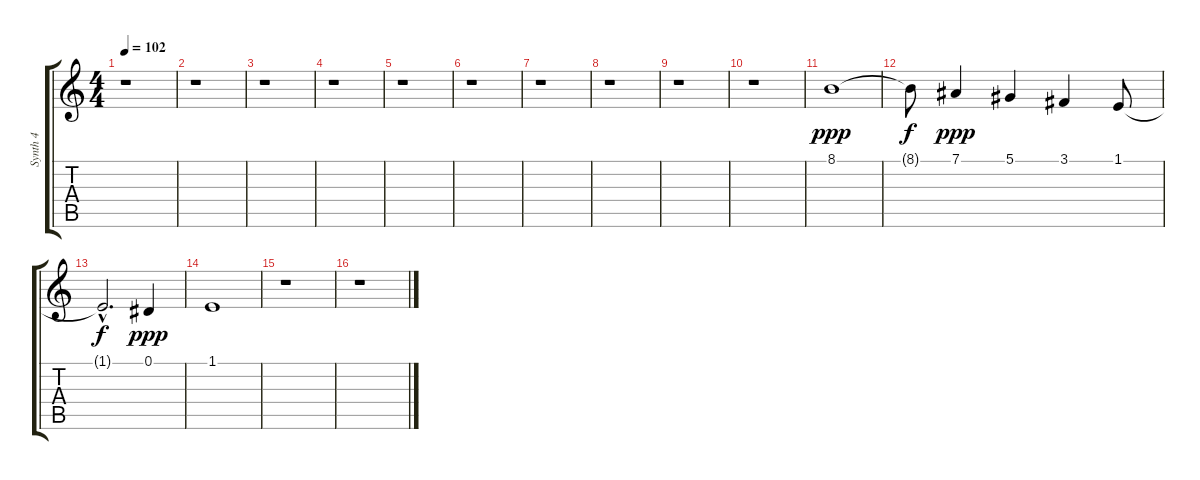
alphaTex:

\track ("Synth 4" "Synth 4") {instrument synthbrass2}
\staff {score tabs}
\tuning (Eb4 Bb3 Gb3 Db3 Ab2 Eb2) {hide}
\ts (4 4)
\tempo 102
\clef g2
\ks c
r.1{dy ppp instrument synthbrass2} |
r.1 |
r.1 |
r.1 |
r.1 |
r.1 |
r.1 |
r.1 |
r.1 |
r.1 |
8.1.1 |
8.1{t}.8{dy f} 7.1.4{dy ppp} 5.1.4 3.1.4 1.1.8 |
1.1{hac t}.2{d dy f} 0.1.4{dy ppp} |
1.1.1 |
r.1 |
r.1
